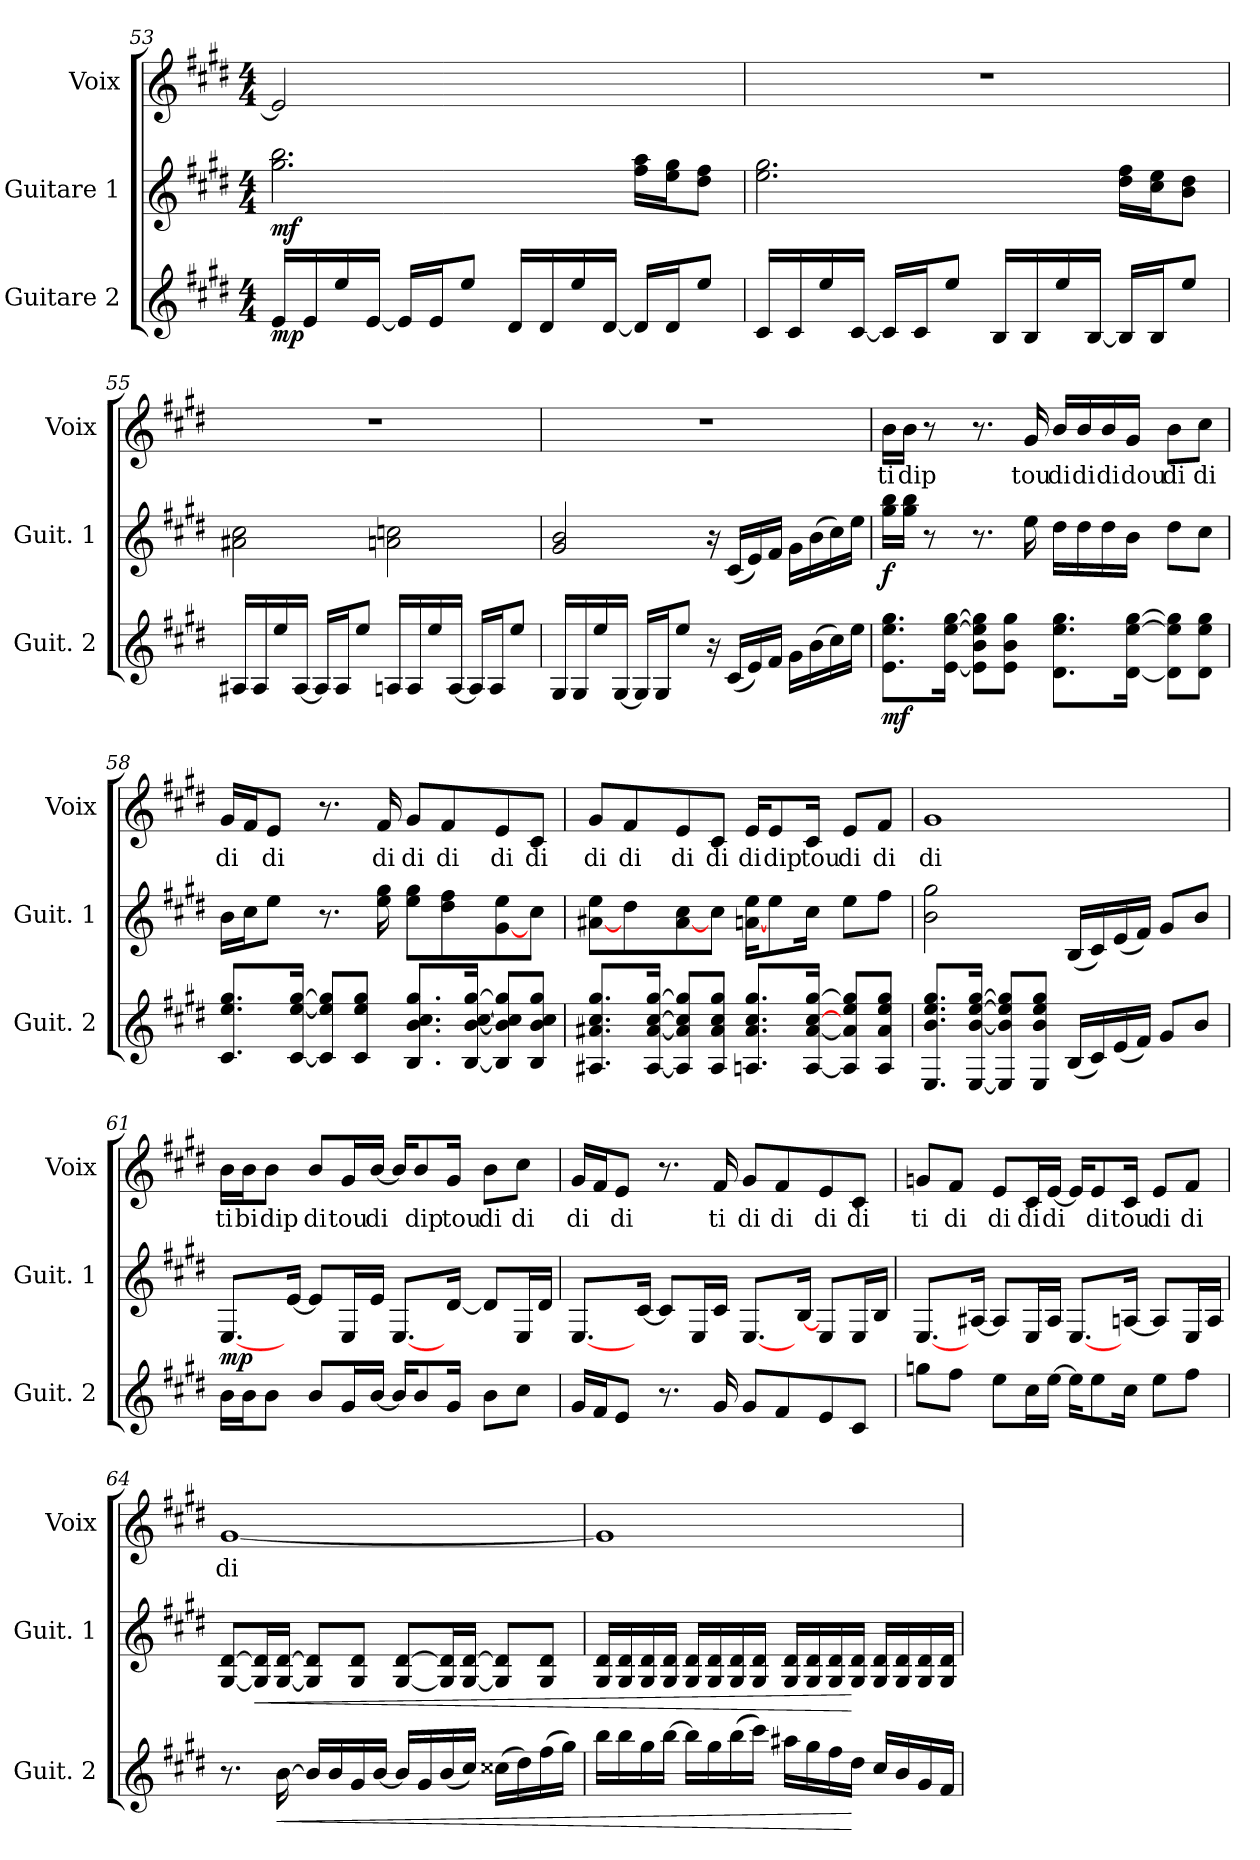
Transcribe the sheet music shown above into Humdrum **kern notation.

**kern	**dynam	**kern	**dynam	**kern	**text
*part3	*part3	*part2	*part2	*part1	*part1
*staff3	*staff3	*staff2	*staff2	*staff1	*staff1
*I"Guitare 2	*	*I"Guitare 1	*	*I"Voix	*
*I'Guit. 2	*	*I'Guit. 1	*	*I'Voix	*
!!LO:PB:g=z
*clefG2	*	*clefG2	*	*clefG2	*
*ITrd7c12	*	*ITrd7c12	*	*	*
*k[f#c#g#d#]	*	*k[f#c#g#d#]	*	*k[f#c#g#d#]	*
*E:	*	*E:	*	*E:	*
*M4/4	*	*M4/4	*	*M4/4	*
=53	=53	=53	=53	=53	=53
!	!LO:DY:b	!	!LO:DY:b	!	!
16E/LL	mp	2.g#\ 2.b\	mf	2e/]	.
16E/	.	.	.	.	.
16e/	.	.	.	.	.
[16E/JJ	.	.	.	.	.
16E/LL]	.	.	.	.	.
16E/J	.	.	.	.	.
8e/J	.	.	.	.	.
16D#/LL	.	.	.	2ryy	.
16D#/	.	.	.	.	.
16e/	.	.	.	.	.
[16D#/JJ	.	.	.	.	.
16D#/LL]	.	16f#\ 16a\LL	.	.	.
16D#/J	.	16e\ 16g#\J	.	.	.
8e/J	.	8d#\ 8f#\J	.	.	.
=54	=54	=54	=54	=54	=54
16C#/LL	.	2.e\ 2.g#\	.	1r	.
16C#/	.	.	.	.	.
16e/	.	.	.	.	.
[16C#/JJ	.	.	.	.	.
16C#/LL]	.	.	.	.	.
16C#/J	.	.	.	.	.
8e/J	.	.	.	.	.
16BB/LL	.	.	.	.	.
16BB/	.	.	.	.	.
16e/	.	.	.	.	.
[16BB/JJ	.	.	.	.	.
16BB/LL]	.	16d#\ 16f#\LL	.	.	.
16BB/J	.	16c#\ 16e\J	.	.	.
8e/J	.	8B\ 8d#\J	.	.	.
!!LO:LB:g=z
=55	=55	=55	=55	=55	=55
16AA#X/LL	.	2A#X\ 2c#\	.	1r	.
16AA#/	.	.	.	.	.
16e/	.	.	.	.	.
[16AA#/JJ	.	.	.	.	.
16AA#/LL]	.	.	.	.	.
16AA#/J	.	.	.	.	.
8e/J	.	.	.	.	.
16AAn/LL	.	2An\ 2cn\	.	.	.
16AA/	.	.	.	.	.
16e/	.	.	.	.	.
[16AA/JJ	.	.	.	.	.
16AA/LL]	.	.	.	.	.
16AA/J	.	.	.	.	.
8e/J	.	.	.	.	.
=56	=56	=56	=56	=56	=56
16GG#/LL	.	2G#/ 2B/	.	1r	.
16GG#/	.	.	.	.	.
16e/	.	.	.	.	.
[16GG#/JJ	.	.	.	.	.
16GG#/LL]	.	.	.	.	.
16GG#/J	.	.	.	.	.
8e/J	.	.	.	.	.
16r	.	16r	.	.	.
(<16C#/LL	.	(<16C#/LL	.	.	.
16E/)	.	16E/)	.	.	.
16F#/JJ	.	16F#/JJ	.	.	.
16G#\LL	.	16G#\LL	.	.	.
(>16B\	.	(>16B\	.	.	.
16c#\)	.	16c#\)	.	.	.
16e\JJ	.	16e\JJ	.	.	.
!!LO:LB:g=z
=57	=57	=57	=57	=57	=57
!	!LO:DY:b	!	!LO:DY:b	!	!LO:LY:b
8.E\ 8.e\ 8.g#\L	mf	16g#\ 16b\LL	f	16b\LL	ti
!	!	!	!	!	!LO:LY:b
.	.	16g#\ 16b\JJ	.	16b\JJ	dip
.	.	8r	.	8r	.
[16E\ [16e\ [16g#\Jk	.	.	.	.	.
8E\] 8B\ 8e\] 8g#\]L	.	8.r	.	8.r	.
8E\ 8B\ 8g#\J	.	.	.	.	.
!	!	!	!	!	!LO:LY:b
.	.	16e\	.	16g#/	tou
!	!	!	!	!	!LO:LY:b
8.D#\ 8.e\ 8.g#\L	.	16d#\LL	.	16b/LL	di
!	!	!	!	!	!LO:LY:b
.	.	16d#\	.	16b/	di
!	!	!	!	!	!LO:LY:b
.	.	16d#\	.	16b/	di
!	!	!	!	!	!LO:LY:b
[16D#\ [16e\ [16g#\Jk	.	16B\JJ	.	16g#/JJ	dou
!	!	!	!	!	!LO:LY:b
8D#\] 8e\] 8g#\]L	.	8d#\L	.	8b\L	di
!	!	!	!	!	!LO:LY:b
8D#\ 8e\ 8g#\J	.	8c#\J	.	8cc#\J	di
=58	=58	=58	=58	=58	=58
!	!	!	!	!	!LO:LY:b
8.C#/ 8.e/ 8.g#/L	.	16B\LL	.	16g#/LL	di
.	.	16c#\J	.	16f#/J	.
!	!	!	!	!	!LO:LY:b
.	.	8e\J	.	8e/J	di
[16C#/ [16e/ [16g#/Jk	.	.	.	.	.
8C#/] 8e/] 8g#/]L	.	8.r	.	8.r	.
8C#/ 8e/ 8g#/J	.	.	.	.	.
!	!	!	!	!	!LO:LY:b
.	.	16e\ 16g#\	.	16f#/	di
!	!	!	!	!	!LO:LY:b
8.BB/ 8.B/ 8.c#/ 8.g#/L	.	8e\ 8g#\L	.	8g#/L	di
!	!	!	!	!	!LO:LY:b
.	.	8d#\ 8f#\	.	8f#/	di
[16BB/ [16B/ [16c#/ [16g#/Jk	.	.	.	.	.
!	!	!	!	!	!LO:LY:b
8BB/] 8B/] 8c#/] 8g#/]L	.	[8G#\ 8e\	.	8e/	di
!	!	!	!	!	!LO:LY:b
8BB/ 8B/ 8c#/ 8g#/J	.	8c#\J	.	8c#/J	di
!!LO:PB:g=z
=59	=59	=59	=59	=59	=59
!	!	!	!	!	!LO:LY:b
8.AA#X/ 8.A#X/ 8.c#/ 8.g#/L	.	[8A#X\ 8e\L	.	8g#/L	di
!	!	!	!	!	!LO:LY:b
.	.	8d#\	.	8f#/	di
[16AA#/ [16A#/ [16c#/ [16g#/Jk	.	.	.	.	.
!	!	!	!	!	!LO:LY:b
8AA#/] 8A#/] 8c#/] 8g#/]L	.	[8A#\ 8c#\	.	8e/	di
!	!	!	!	!	!LO:LY:b
8AA#/ 8A#/ 8c#/ 8g#/J	.	8c#\J	.	8c#/J	di
!	!	!	!	!	!LO:LY:b
8.AAn/ 8.A#/ 8.c#/ 8.g#/L	.	[16An\ 16e\KL	.	16e/KL	di
!	!	!	!	!	!LO:LY:b
.	.	8e\	.	8e/	dip
!	!	!	!	!	!LO:LY:b
[16AA/ [16A#/ [16c#/ [16g#/Jk	.	16c#\Jk	.	16c#/Jk	tou
!	!	!	!	!	!LO:LY:b
8AA/] 8A#/] 8e/ 8g#/]L	.	8e\L	.	8e/L	di
!	!	!	!	!	!LO:LY:b
8AA/ 8A#/ 8e/ 8g#/J	.	8f#\J	.	8f#/J	di
=60	=60	=60	=60	=60	=60
!	!	!	!	!	!LO:LY:b
8.EE/ 8.B/ 8.e/ 8.g#/L	.	2B\ 2g#\	.	1g#	di
[16EE/ [16B/ [16e/ [16g#/Jk	.	.	.	.	.
8EE/] 8B/] 8e/] 8g#/]L	.	.	.	.	.
8EE/ 8B/ 8e/ 8g#/J	.	.	.	.	.
(<16BB/LL	.	(<16BB/LL	.	.	.
16C#/)	.	16C#/)	.	.	.
(<16E/	.	(<16E/	.	.	.
16F#/JJ)	.	16F#/JJ)	.	.	.
8G#/L	.	8G#/L	.	.	.
8B/J	.	8B/J	.	.	.
!!LO:LB:g=z
=61	=61	=61	=61	=61	=61
!	!	!	!LO:DY:b	!	!LO:LY:b
16B\LL	.	[8.EE/L	mp	16b\LL	ti
!	!	!	!	!	!LO:LY:b
16B\J	.	.	.	16b\J	bi
!	!	!	!	!	!LO:LY:b
8B\J	.	.	.	8b\J	dip
.	.	[16E/Jk	.	.	.
!	!	!	!	!	!LO:LY:b
8B/L	.	8E/L]	.	8b/L	di
!	!	!	!	!	!LO:LY:b
16G#/L	.	16EE/L	.	16g#/L	tou
!	!	!	!	!	!LO:LY:b
[16B/JJ	.	16E/JJ	.	[16b/JJ	di
16B/KL]	.	[8.EE/L	.	16b/KL]	.
!	!	!	!	!	!LO:LY:b
8B/	.	.	.	8b/	dip
!	!	!	!	!	!LO:LY:b
16G#/Jk	.	[16D#/Jk	.	16g#/Jk	tou
!	!	!	!	!	!LO:LY:b
8B\L	.	8D#/L]	.	8b\L	di
!	!	!	!	!	!LO:LY:b
8c#\J	.	16EE/L	.	8cc#\J	di
.	.	16D#/JJ	.	.	.
=62	=62	=62	=62	=62	=62
!	!	!	!	!	!LO:LY:b
16G#/LL	.	[8.EE/L	.	16g#/LL	di
16F#/J	.	.	.	16f#/J	.
!	!	!	!	!	!LO:LY:b
8E/J	.	.	.	8e/J	di
.	.	[16C#/Jk	.	.	.
8.r	.	8C#/L]	.	8.r	.
.	.	16EE/L	.	.	.
!	!	!	!	!	!LO:LY:b
16G#/	.	16C#/JJ	.	16f#/	ti
!	!	!	!	!	!LO:LY:b
8G#/L	.	[8.EE/L	.	8g#/L	di
!	!	!	!	!	!LO:LY:b
8F#/	.	.	.	8f#/	di
.	.	[16BB/Jk	.	.	.
!	!	!	!	!	!LO:LY:b
8E/	.	8EE/L	.	8e/	di
!	!	!	!	!	!LO:LY:b
8C#/J	.	16EE/L	.	8c#/J	di
.	.	16BB/JJ	.	.	.
!!LO:LB:g=z
=63	=63	=63	=63	=63	=63
!	!	!	!	!	!LO:LY:b
8gn\L	.	[8.EE/L	.	8gn/L	ti
!	!	!	!	!	!LO:LY:b
8f#\J	.	.	.	8f#/J	di
.	.	[16AA#X/Jk	.	.	.
!	!	!	!	!	!LO:LY:b
8e\L	.	8AA#/L]	.	8e/L	di
!	!	!	!	!	!LO:LY:b
16c#\L	.	16EE/L	.	16c#/L	di
!	!	!	!	!	!LO:LY:b
[16e\JJ	.	16AA#/JJ	.	[16e/JJ	di
16e\KL]	.	[8.EE/L	.	16e/KL]	.
!	!	!	!	!	!LO:LY:b
8e\	.	.	.	8e/	di
!	!	!	!	!	!LO:LY:b
16c#\Jk	.	[16AAn/Jk	.	16c#/Jk	tou
!	!	!	!	!	!LO:LY:b
8e\L	.	8AA/L]	.	8e/L	di
!	!	!	!	!	!LO:LY:b
8f#\J	.	16EE/L	.	8f#/J	di
.	.	16AA/JJ	.	.	.
=64	=64	=64	=64	=64	=64
!	!	!	!	!	!LO:LY:b
8.r	.	[8GG#/ [8D#/L	.	[1g#	di
!	!	!	!LO:HP:b	!	!
.	.	16GG#/] 16D#/]L	<	.	.
!	!LO:HP:b	!	!	!	!
[16B\	<	[16GG#/ [16D#/JJ	.	.	.
16B/LL]	.	8GG#/] 8D#/]L	.	.	.
16B/	.	.	.	.	.
16G#/	.	8GG#/ 8D#/J	.	.	.
[16B/JJ	.	.	.	.	.
16B/LL]	.	[8GG#/ [8D#/L	.	.	.
16G#/	.	.	.	.	.
(<16B/	.	16GG#/] 16D#/]L	.	.	.
16c#/JJ)	.	[16GG#/ [16D#/JJ	.	.	.
(>16c##X\LL	.	8GG#/] 8D#/]L	.	.	.
16d#\)	.	.	.	.	.
(>16f#\	.	8GG#/ 8D#/J	.	.	.
16g#\JJ)	.	.	.	.	.
!!LO:PB:g=z
=65	=65	=65	=65	=65	=65
16b\LL	.	16GG#/ 16D#/LL	.	1g#]	.
16b\	.	16GG#/ 16D#/	.	.	.
16g#\	.	16GG#/ 16D#/	.	.	.
[16b\JJ	.	16GG#/ 16D#/JJ	.	.	.
16b\LL]	.	16GG#/ 16D#/LL	.	.	.
16g#\	.	16GG#/ 16D#/	.	.	.
(>16b\	.	16GG#/ 16D#/	.	.	.
16cc#\JJ)	.	16GG#/ 16D#/JJ	.	.	.
16a#X\LL	.	16GG#/ 16D#/LL	.	.	.
16g#\	.	16GG#/ 16D#/	.	.	.
16f#\	.	16GG#/ 16D#/	.	.	.
16d#\JJ	[	16GG#/ 16D#/JJ	[	.	.
16c#/LL	.	16GG#/ 16D#/LL	.	.	.
16B/	.	16GG#/ 16D#/	.	.	.
16G#/	.	16GG#/ 16D#/	.	.	.
16F#/JJ	.	16GG#/ 16D#/JJ	.	.	.
=	=	=	=	=	=
*-	*-	*-	*-	*-	*-
